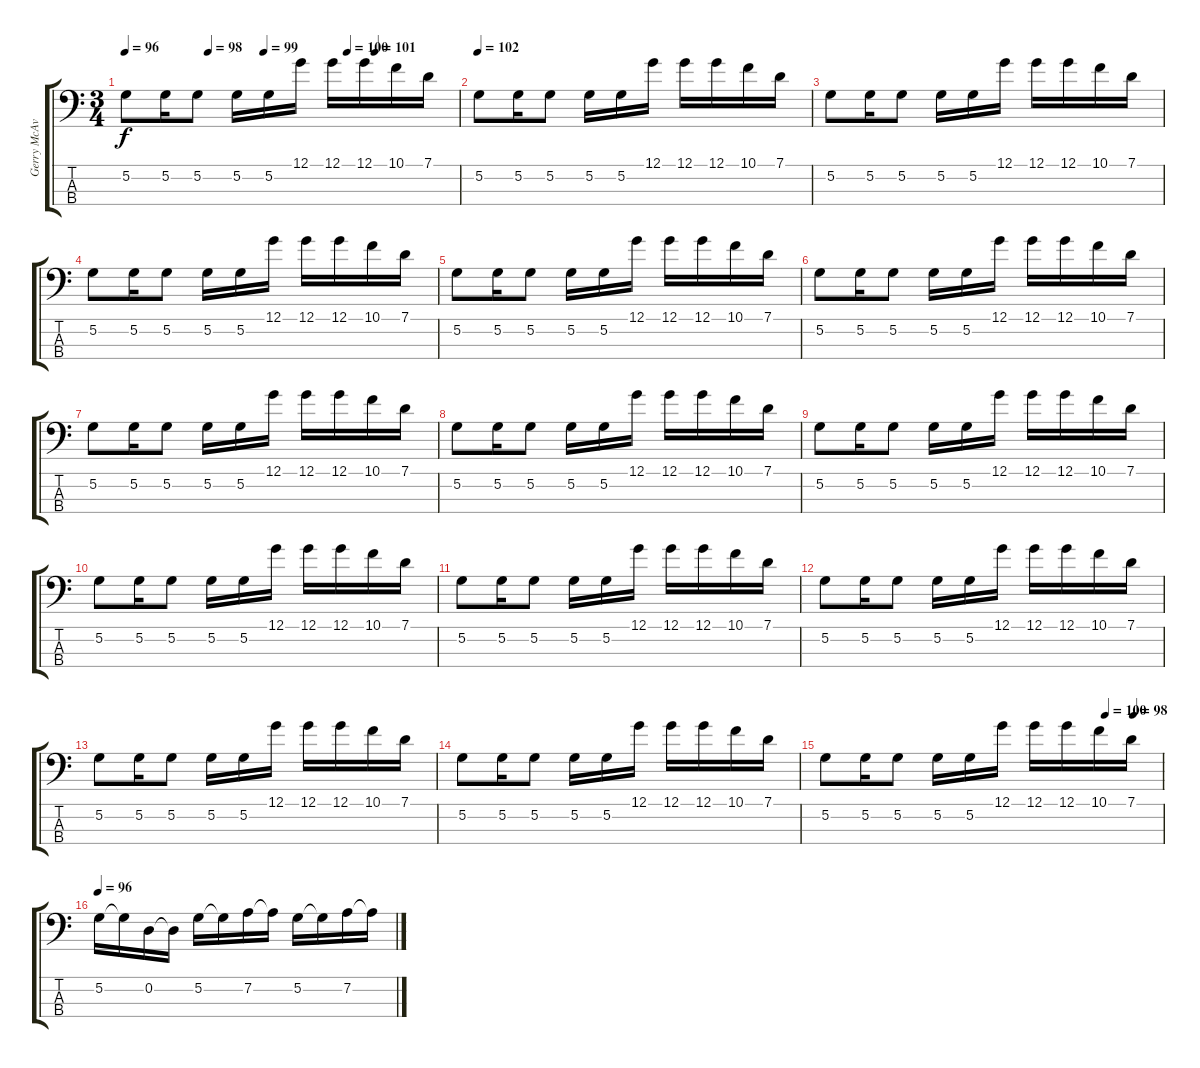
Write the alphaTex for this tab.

\track ("Gerry McAvoy" "Gerry McAv") {instrument electricbassfinger}
\staff {score tabs}
\tuning (G2 D2 A1 E1) {hide}
\ts (3 4)
\tempo 96
\tempo (98 0.25)
\tempo (99 0.4166666666666667)
\tempo (100 0.6666666666666666)
\tempo (101 0.75)
\clef f4
\ks c
5.2.8{dy f} 5.2.16 5.2.8 5.2.16 5.2.16 12.1.16 12.1.16 12.1.16 10.1.16 7.1.16 |
\tempo 102
5.2.8 5.2.16 5.2.8 5.2.16 5.2.16 12.1.16 12.1.16 12.1.16 10.1.16 7.1.16 |
5.2.8 5.2.16 5.2.8 5.2.16 5.2.16 12.1.16 12.1.16 12.1.16 10.1.16 7.1.16 |
5.2.8 5.2.16 5.2.8 5.2.16 5.2.16 12.1.16 12.1.16 12.1.16 10.1.16 7.1.16 |
5.2.8 5.2.16 5.2.8 5.2.16 5.2.16 12.1.16 12.1.16 12.1.16 10.1.16 7.1.16 |
5.2.8 5.2.16 5.2.8 5.2.16 5.2.16 12.1.16 12.1.16 12.1.16 10.1.16 7.1.16 |
5.2.8 5.2.16 5.2.8 5.2.16 5.2.16 12.1.16 12.1.16 12.1.16 10.1.16 7.1.16 |
5.2.8 5.2.16 5.2.8 5.2.16 5.2.16 12.1.16 12.1.16 12.1.16 10.1.16 7.1.16 |
5.2.8 5.2.16 5.2.8 5.2.16 5.2.16 12.1.16 12.1.16 12.1.16 10.1.16 7.1.16 |
5.2.8 5.2.16 5.2.8 5.2.16 5.2.16 12.1.16 12.1.16 12.1.16 10.1.16 7.1.16 |
5.2.8 5.2.16 5.2.8 5.2.16 5.2.16 12.1.16 12.1.16 12.1.16 10.1.16 7.1.16 |
5.2.8 5.2.16 5.2.8 5.2.16 5.2.16 12.1.16 12.1.16 12.1.16 10.1.16 7.1.16 |
5.2.8 5.2.16 5.2.8 5.2.16 5.2.16 12.1.16 12.1.16 12.1.16 10.1.16 7.1.16 |
5.2.8 5.2.16 5.2.8 5.2.16 5.2.16 12.1.16 12.1.16 12.1.16 10.1.16 7.1.16 |
\tempo (100 0.8333333333333334)
\tempo (98 0.9166666666666666)
5.2.8 5.2.16 5.2.8 5.2.16 5.2.16 12.1.16 12.1.16 12.1.16 10.1.16 7.1.16 |
\tempo 96
5.2.16 5.2{t}.16 0.2.16 0.2{t}.16 5.2.16 5.2{t}.16 7.2.16 7.2{t}.16 5.2.16 5.2{t}.16 7.2.16 7.2{t}.16
